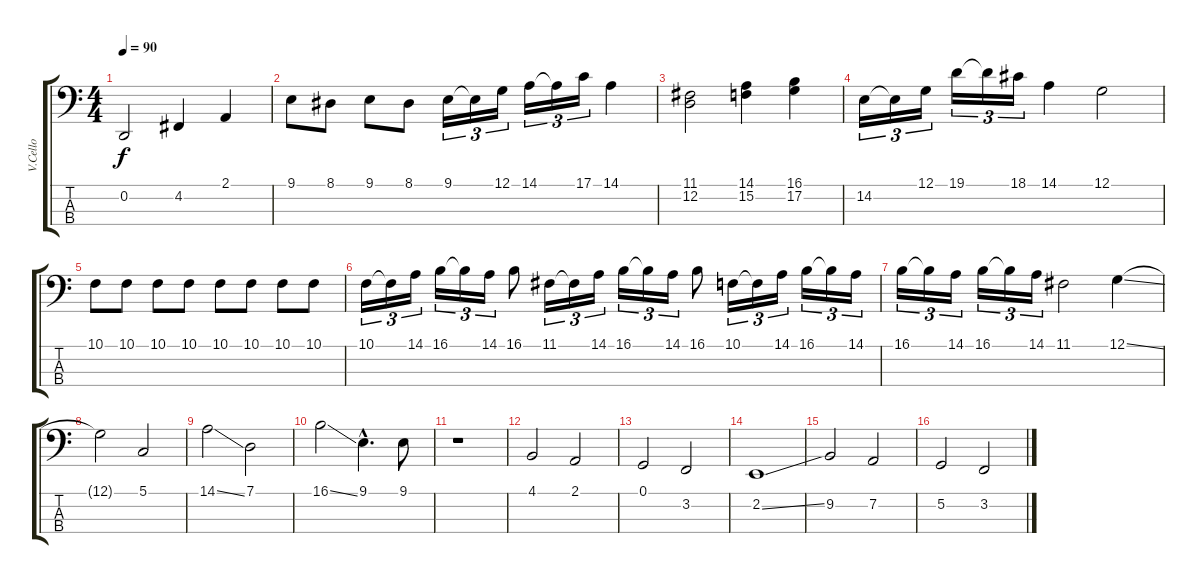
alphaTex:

\track ("V.Cello" "V.Cello") {instrument cello}
\staff {score tabs}
\tuning (G2 D2 A1 E1) {hide}
\ts (4 4)
\tempo 90
\clef f4
\ks c
0.2.2{dy f} 4.2.4 2.1.4 |
9.1.8 8.1.8 9.1.8 8.1.8 9.1.16{tu (3 2)} 9.1{t}.16{tu (3 2)} 12.1.16{tu (3 2)} 14.1.16{tu (3 2)} 14.1{t}.16{tu (3 2)} 17.1.16{tu (3 2)} 14.1.4 |
(11.1 12.2).2 (14.1 15.2).4 (16.1 17.2).4 |
14.2.16{tu (3 2)} 14.2{t}.16{tu (3 2)} 12.1.16{tu (3 2)} 19.1.16{tu (3 2)} 19.1{t}.16{tu (3 2)} 18.1.16{tu (3 2)} 14.1.4 12.1.2 |
10.1.8 10.1.8 10.1.8 10.1.8 10.1.8 10.1.8 10.1.8 10.1.8 |
10.1.16{tu (3 2)} 10.1{t}.16{tu (3 2)} 14.1.16{tu (3 2)} 16.1.16{tu (3 2)} 16.1{t}.16{tu (3 2)} 14.1.16{tu (3 2)} 16.1.8 11.1.16{tu (3 2)} 11.1{t}.16{tu (3 2)} 14.1.16{tu (3 2)} 16.1.16{tu (3 2)} 16.1{t}.16{tu (3 2)} 14.1.16{tu (3 2)} 16.1.8 10.1.16{tu (3 2)} 10.1{t}.16{tu (3 2)} 14.1.16{tu (3 2)} 16.1.16{tu (3 2)} 16.1{t}.16{tu (3 2)} 14.1.16{tu (3 2)} |
16.1.16{tu (3 2)} 16.1{t}.16{tu (3 2)} 14.1.16{tu (3 2)} 16.1.16{tu (3 2)} 16.1{t}.16{tu (3 2)} 14.1.16{tu (3 2)} 11.1.2 12.1{ss}.4 |
12.1{t}.2 5.1.2 |
14.1{ss}.2 7.1.2 |
16.1{ss}.2 9.1{hac}.4{d} 9.1.8 |
r.1 |
4.1.2 2.1.2 |
0.1.2 3.2.2 |
2.2{ss}.1 |
9.2.2 7.2.2 |
5.2.2 3.2.2
